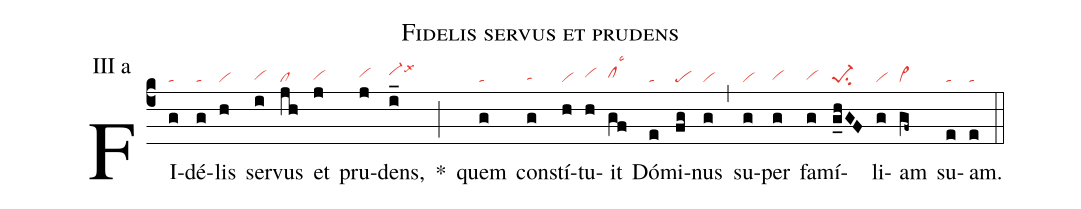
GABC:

name: Fidelis servus et prudens;
annotation: III a;
mode: 3;
nabc-lines: 1;
%%
(c4)
FI(g|ta)dé(g|ta)lis(h|vi) ser(i|vihg)vus(jh|cl) et(j|vihg) pru(j|vihh)dens,(i_|vi-hilsx6) *(;)
quem(g|ta) con(g|tahg)stí(h|vi)tu(h|vihh)it(gf|clhhlsc3) Dó(e|ta)mi(fg|pe)nus(g|vi) (,)
su(g|vi)per(g|vihg) fa(g|vihg)mí(g_hGF|pe-1su2)li(g|vi)am(gf~|vi>) su(e|ta)am.(e|ta) (::)
